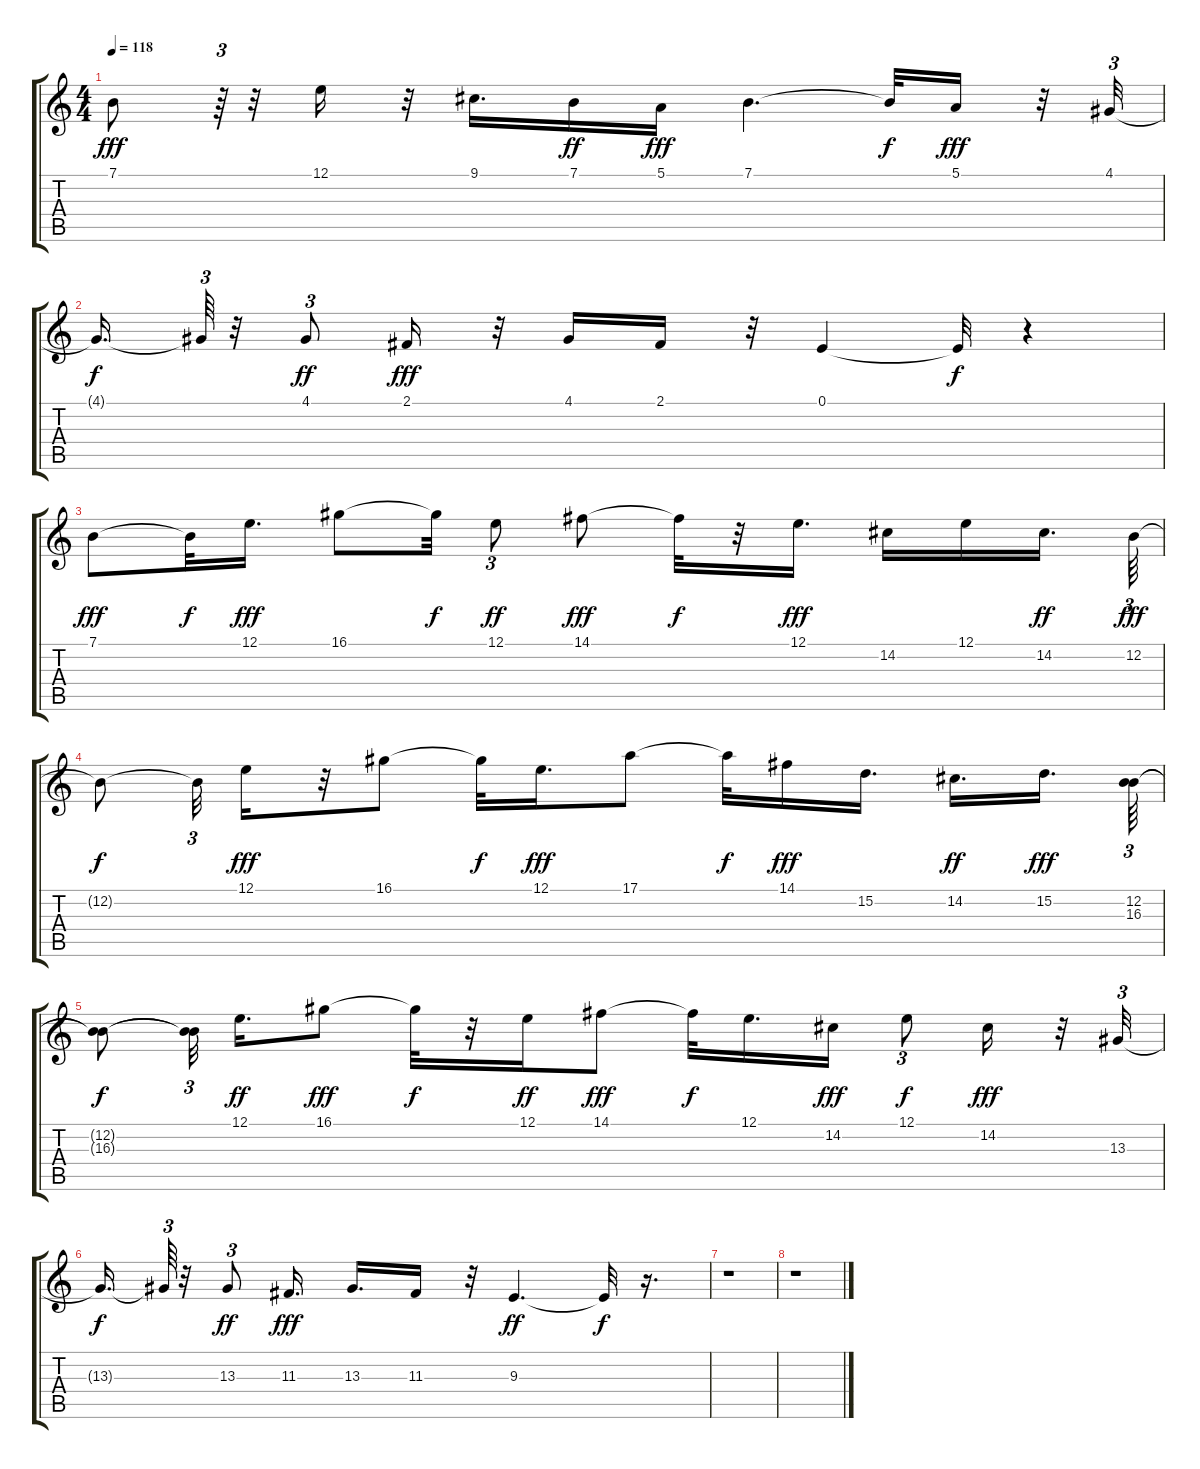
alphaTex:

\track "" {instrument piccolo}
\staff {score tabs}
\tuning (E4 B3 G3 D3 A2 E2) {hide}
\ts (4 4)
\tempo 118
\clef g2
\ks c
7.1.8{dy fff} r.64{tu (3 2)} r.32 12.1.16 r.32 9.1.16{d} 7.1.16{dy ff} 5.1.16{dy fff} 7.1.4{d} 7.1{t}.32{dy f} 5.1.16{dy fff} r.32 4.1.32{tu (3 2)} |
4.1{t}.16{d dy f} 4.1{t}.64{tu (3 2)} r.32 4.1.8{tu (3 2) dy ff} 2.1.16{dy fff} r.32 4.1.16 2.1.16 r.32 0.1.4 0.1{t}.32{dy f} r.4 |
7.1.8{dy fff} 7.1{t}.32{dy f} 12.1.16{d dy fff} 16.1.8 16.1{t}.32{dy f} 12.1.8{tu (3 2) dy ff} 14.1.8{dy fff} 14.1{t}.32{dy f} r.32 12.1.16{d dy fff} 14.2.16 12.1.16 14.2.16{d dy ff beam splitsecondary} 12.2.64{tu (3 2) dy fff} |
12.2{t}.8{dy f} 12.2{t}.32{tu (3 2) beam splitsecondary} 12.1.16{dy fff} r.32 16.1.8 16.1{t}.32{dy f} 12.1.16{d dy fff} 17.1.8 17.1{t}.32{dy f} 14.1.16{dy fff} 15.2.16{d} 14.2.16{d dy ff} 15.2.16{d dy fff beam splitsecondary} (12.2 16.3).64{tu (3 2)} |
(12.2{t} 16.3{t}).8{dy f} (12.2{t} 16.3{t}).32{tu (3 2) beam splitsecondary} 12.1.16{d dy ff} 16.1.8{dy fff} 16.1{t}.32{dy f} r.32 12.1.16{dy ff} 14.1.8{dy fff} 14.1{t}.32{dy f} 12.1.16{d} 14.2.16{dy fff} 12.1.8{tu (3 2) dy f} 14.2.16{dy fff} r.32 13.3.32{tu (3 2)} |
13.3{t}.16{d dy f} 13.3{t}.64{tu (3 2)} r.32 13.3.8{tu (3 2) dy ff} 11.3.16{d dy fff} 13.3.16{d} 11.3.16 r.32 9.3.4{d dy ff} 9.3{t}.32{dy f} r.16{d} |
r.1 |
r.1
